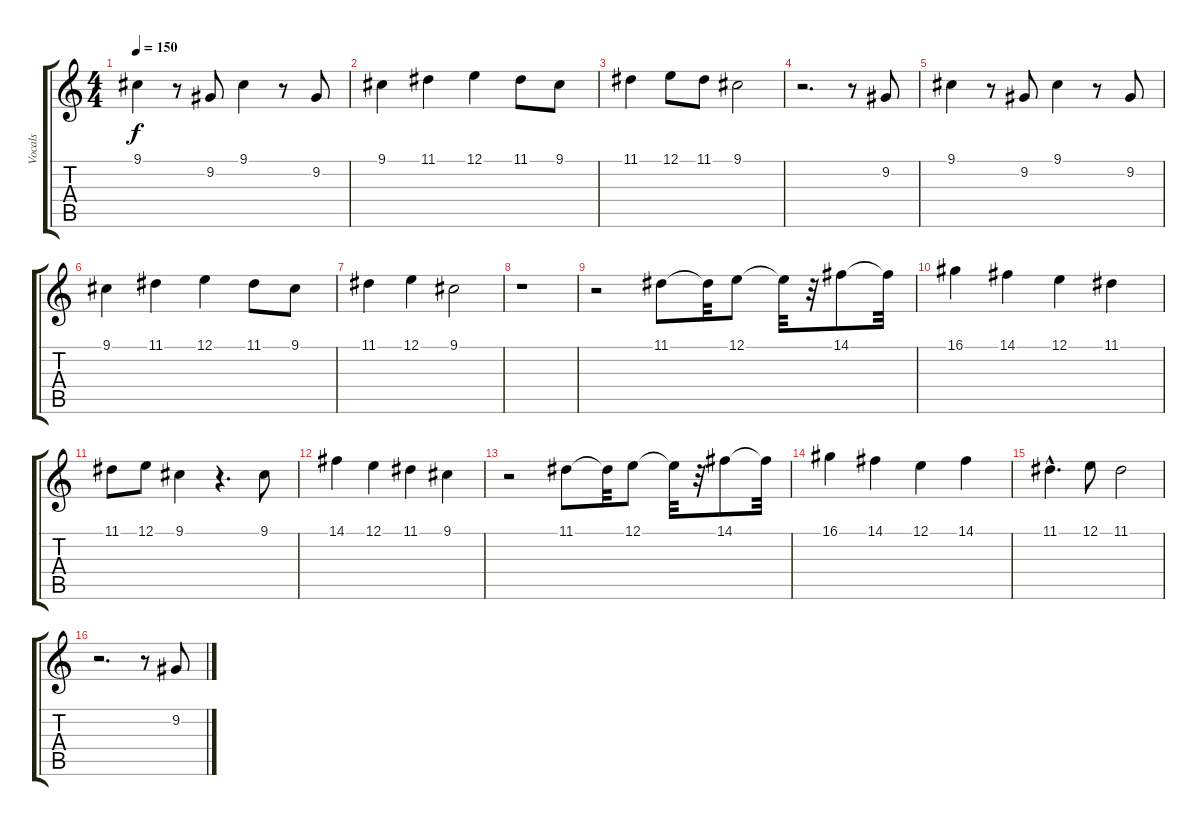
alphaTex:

\track ("Vocals" "Vocals") {instrument lead3calliope}
\staff {score tabs}
\tuning (E4 B3 G3 D3 A2 E2) {hide}
\ts (4 4)
\tempo 150
\clef g2
\ks c
9.1.4{dy f} r.8 9.2.8 9.1.4 r.8 9.2.8 |
9.1.4 11.1.4 12.1.4 11.1.8 9.1.8 |
11.1.4 12.1.8 11.1.8 9.1.2 |
r.2{d} r.8 9.2.8 |
9.1.4 r.8 9.2.8 9.1.4 r.8 9.2.8 |
9.1.4 11.1.4 12.1.4 11.1.8 9.1.8 |
11.1.4 12.1.4 9.1.2 |
r.1 |
r.2 11.1.8 11.1{t}.32 12.1.8 12.1{t}.32 r.32 14.1.8 14.1{t}.32 |
16.1.4 14.1.4 12.1.4 11.1.4 |
11.1.8 12.1.8 9.1.4 r.4{d} 9.1.8 |
14.1.4 12.1.4 11.1.4 9.1.4 |
r.2 11.1.8 11.1{t}.32 12.1.8 12.1{t}.32 r.32 14.1.8 14.1{t}.32 |
16.1.4 14.1.4 12.1.4 14.1.4 |
11.1{hac}.4{d} 12.1.8 11.1.2 |
r.2{d} r.8 9.2.8
